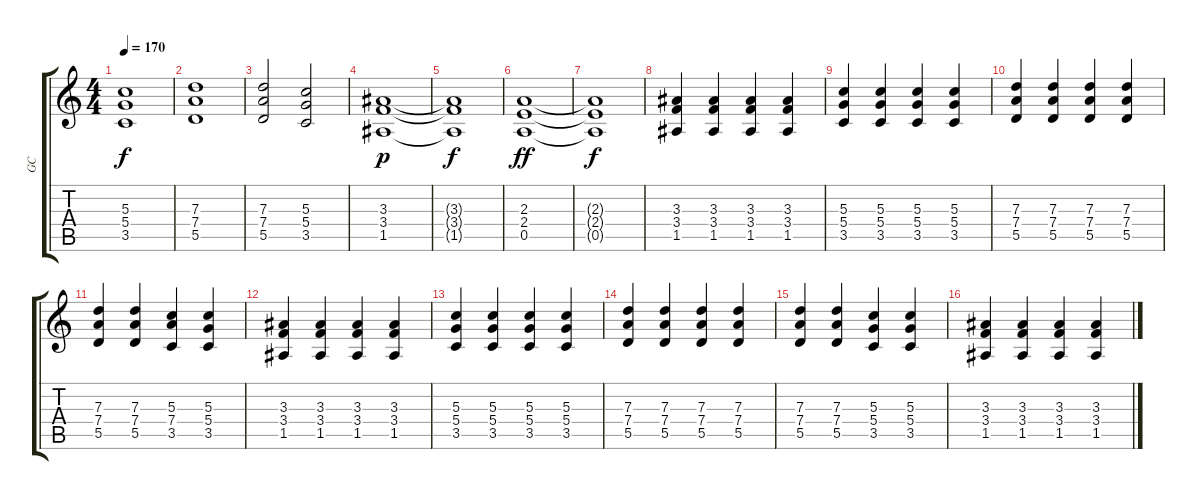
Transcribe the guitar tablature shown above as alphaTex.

\track ("GC" "GC") {instrument distortionguitar}
\staff {score tabs}
\tuning (E4 B3 G3 D3 A2 E2) {hide}
\ts (4 4)
\tempo 170
\clef g2
\ks c
(5.3 5.4 3.5).1{dy f} |
(7.3 7.4 5.5).1 |
(7.3 7.4 5.5).2 (5.3 5.4 3.5).2 |
(3.3 3.4 1.5).1{dy p} |
(3.3{t} 3.4{t} 1.5{t}).1{dy f} |
(2.3 2.4 0.5).1{dy ff} |
(2.3{t} 2.4{t} 0.5{t}).1{dy f} |
(3.3 3.4 1.5).4 (3.3 3.4 1.5).4 (3.3 3.4 1.5).4 (3.3 3.4 1.5).4 |
(5.3 5.4 3.5).4 (5.3 5.4 3.5).4 (5.3 5.4 3.5).4 (5.3 5.4 3.5).4 |
(7.3 7.4 5.5).4 (7.3 7.4 5.5).4 (7.3 7.4 5.5).4 (7.3 7.4 5.5).4 |
(7.3 7.4 5.5).4 (7.3 7.4 5.5).4 (5.3 7.4 3.5).4 (5.3 5.4 3.5).4 |
(3.3 3.4 1.5).4 (3.3 3.4 1.5).4 (3.3 3.4 1.5).4 (3.3 3.4 1.5).4 |
(5.3 5.4 3.5).4 (5.3 5.4 3.5).4 (5.3 5.4 3.5).4 (5.3 5.4 3.5).4 |
(7.3 7.4 5.5).4 (7.3 7.4 5.5).4 (7.3 7.4 5.5).4 (7.3 7.4 5.5).4 |
(7.3 7.4 5.5).4 (7.3 7.4 5.5).4 (5.3 5.4 3.5).4 (5.3 5.4 3.5).4 |
(3.3 3.4 1.5).4 (3.3 3.4 1.5).4 (3.3 3.4 1.5).4 (3.3 3.4 1.5).4
